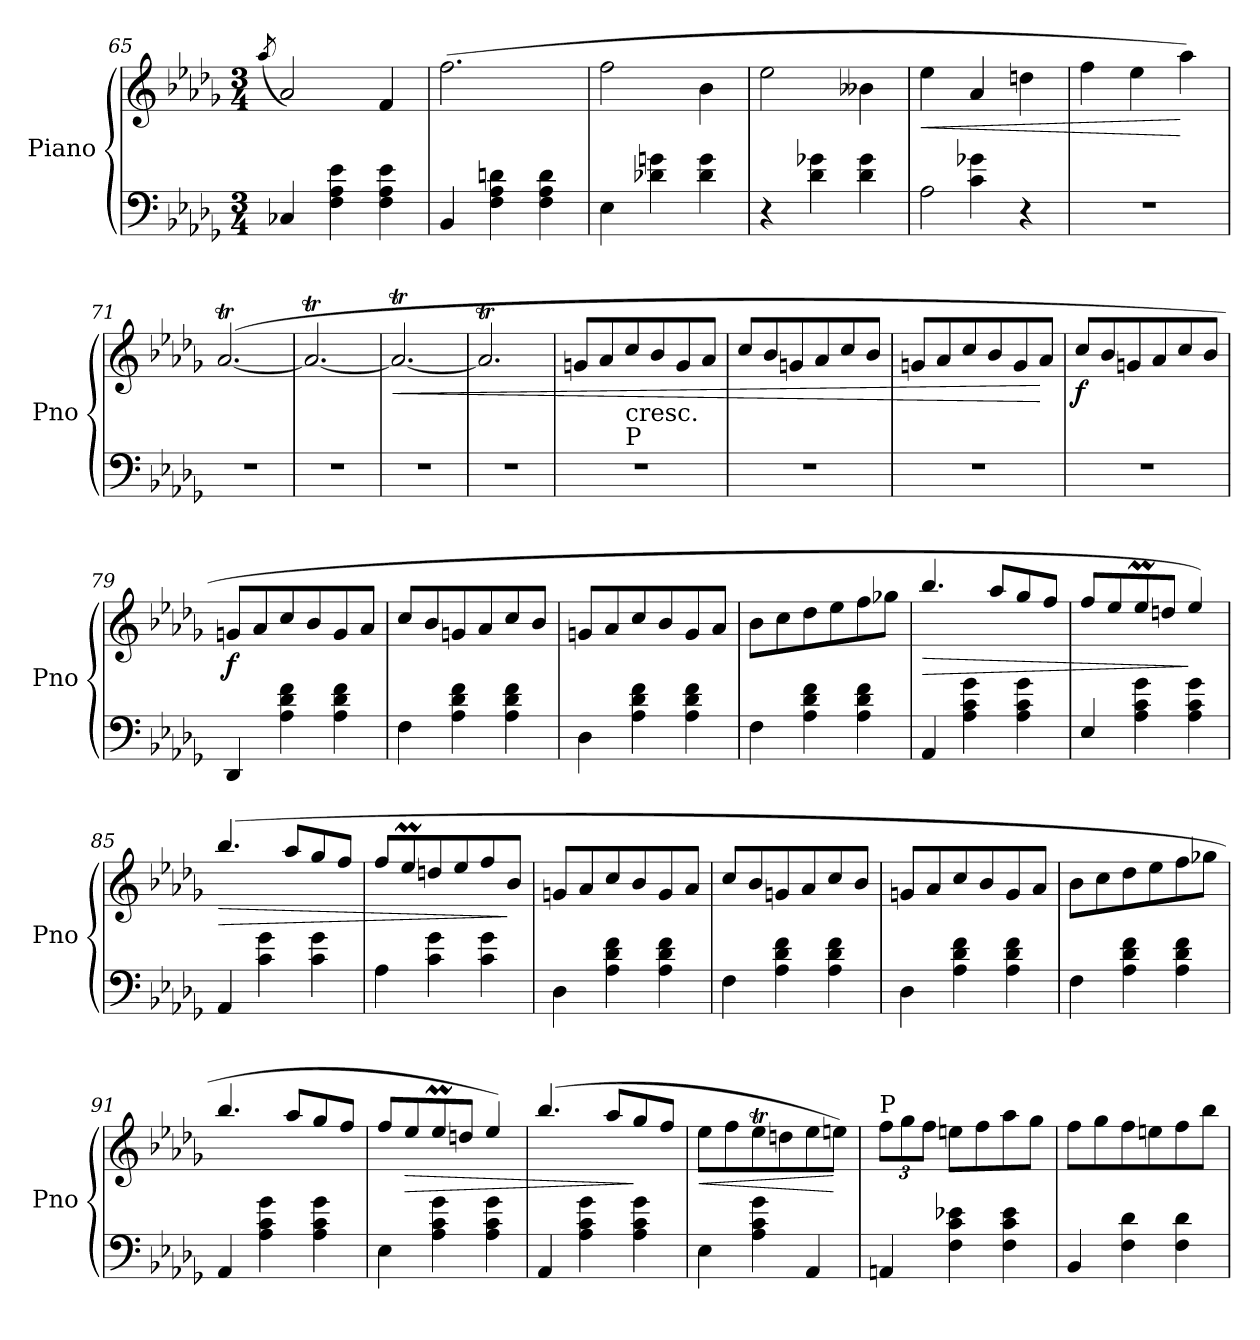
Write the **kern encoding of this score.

**kern	**kern	**dynam
*part2	*part1	*part1
*staff2	*staff1	*staff1
*I"Piano	*I"Piano	*
*I'Pno	*I'Pno	*
!!LO:PB:g=z
*clefF4	*clefG2	*
*k[b-e-a-d-g-]	*k[b-e-a-d-g-]	*
*D-:	*D-:	*
*M3/4	*M3/4	*
=65	=65	=65
.	(<8qaa-/	.
4C-X/	2a-/)	.
4F\ 4A-\ 4e-\	.	.
4F\ 4A-\ 4e-\	4f/	.
=66	=66	=66
4BB-/	(>2.ff\	.
4F\ 4A-\ 4dn\	.	.
4F\ 4A-\ 4d\	.	.
=67	=67	=67
4E-\	2ff\	.
4d-X\ 4gn\	.	.
4d-\ 4g\	4b-\	.
=68	=68	=68
4r	2ee-\	.
4d-\ 4g-X\	.	.
4d-\ 4g-\	4b--X\	.
=69	=69	=69
*^	*	*
!	!	!	!LO:HP:b
4ryy	2A-\	4ee-\	<
4c\ 4g-X\	.	4a-/	.
4ryy	4r	4ddn\	.
*v	*v	*	*
=70	=70	=70
2.r	4ff\	.
.	4ee-\	.
.	4aa-\)	[
=71	=71	=71
2.r	(>[2.a-T/	.
=72	=72	=72
2.r	2.a-T/_	.
=73	=73	=73
!	!	!LO:HP:b
2.r	2.a-T/_	<
=74	=74	=74
2.r	2.a-T/]	.
!!LO:LB:g=z
=75	=75	=75
2.r	8gn/L	.
.	8a-/	.
!	!LO:TX:b:t=cresc.	!
!	!LO:TX:b:t=P	!
.	8cc/	.
.	8b-/	.
.	8g/	.
.	8a-/J	.
=76	=76	=76
2.r	8cc/L	.
.	8b-/	.
.	8gn/	.
.	8a-/	.
.	8cc/	.
.	8b-/J	.
=77	=77	=77
2.r	8gn/L	.
.	8a-/	.
.	8cc/	.
.	8b-/	.
.	8g/	.
.	8a-/J	[
=78	=78	=78
!	!	!LO:DY:b
2.r	8cc/L	f
.	8b-/	.
.	8gn/	.
.	8a-/	.
.	8cc/	.
.	8b-/J	.
=79	=79	=79
!	!	!LO:DY:b
4DD-/	8gn/L	f
.	8a-/	.
4A-\ 4d-\ 4f\	8cc/	.
.	8b-/	.
4A-\ 4d-\ 4f\	8g/	.
.	8a-/J	.
=80	=80	=80
4F\	8cc/L	.
.	8b-/	.
4A-\ 4d-\ 4f\	8gn/	.
.	8a-/	.
4A-\ 4d-\ 4f\	8cc/	.
.	8b-/J	.
!!LO:LB:g=z
=81	=81	=81
4D-\	8gn/L	.
.	8a-/	.
4A-\ 4d-\ 4f\	8cc/	.
.	8b-/	.
4A-\ 4d-\ 4f\	8g/	.
.	8a-/J	.
=82	=82	=82
4F\	8b-\L	.
.	8cc\	.
4A-\ 4d-\ 4f\	8dd-\	.
.	8ee-\	.
4A-\ 4d-\ 4f\	8ff\	.
.	8gg-X\J	.
=83	=83	=83
!	!	!LO:HP:b
4AA-/	4.bb-/	>
4A-\ 4c\ 4g-\	.	.
.	8aa-/L	.
4A-\ 4c\ 4g-\	8gg-/	.
.	8ff/J	.
=84	=84	=84
4E-/	8ff/L	.
.	8ee-/	.
4A-\ 4c\ 4g-\	8ee-M/	.
.	8ddn/J	.
4A-\ 4c\ 4g-\	4ee-/)	]
=85	=85	=85
!	!	!LO:HP:b
4AA-/	(>4.bb-/	>
4c\ 4g-\	.	.
.	8aa-/L	.
4c\ 4g-\	8gg-/	.
.	8ff/J	.
=86	=86	=86
4A-\	8ff/L	.
.	8ee-M/	.
4c\ 4g-\	8ddn/	.
.	8ee-/	.
4c\ 4g-\	8ff/	.
.	8b-/J	]
!!LO:LB:g=z
=87	=87	=87
4D-\	8gn/L	.
.	8a-/	.
4A-\ 4d-\ 4f\	8cc/	.
.	8b-/	.
4A-\ 4d-\ 4f\	8g/	.
.	8a-/J	.
=88	=88	=88
4F\	8cc/L	.
.	8b-/	.
4A-\ 4d-\ 4f\	8gn/	.
.	8a-/	.
4A-\ 4d-\ 4f\	8cc/	.
.	8b-/J	.
=89	=89	=89
4D-\	8gn/L	.
.	8a-/	.
4A-\ 4d-\ 4f\	8cc/	.
.	8b-/	.
4A-\ 4d-\ 4f\	8g/	.
.	8a-/J	.
=90	=90	=90
4F\	8b-\L	.
.	8cc\	.
4A-\ 4d-\ 4f\	8dd-\	.
.	8ee-\	.
4A-\ 4d-\ 4f\	8ff\	.
.	8gg-X\J	.
=91	=91	=91
4AA-/	4.bb-/	.
4A-\ 4c\ 4g-\	.	.
.	8aa-/L	.
4A-\ 4c\ 4g-\	8gg-/	.
.	8ff/J	.
=92	=92	=92
4E-\	8ff/L	.
!	!	!LO:HP:b
.	8ee-/	>
4A-\ 4c\ 4g-\	8ee-M/	.
.	8ddn/J	.
4A-\ 4c\ 4g-\	4ee-/)	.
!!LO:LB:g=z
=93	=93	=93
4AA-/	(>4.bb-/	.
4A-\ 4c\ 4g-\	.	.
.	8aa-/L	.
4A-\ 4c\ 4g-\	8gg-/	]
.	8ff/J	.
=94	=94	=94
!	!	!LO:HP:b
4E-\	8ee-\L	<
.	8ff\	.
4A-\ 4c\ 4g-\	8ee-T\	.
.	8ddn\	.
4AA-/	8ee-\	.
.	8een\J)	[
=95	=95	=95
*	*Xbrackettup	*
!	!LO:TX:a:t=P	!
4AAn/	12ff\L	.
.	12gg-\	.
.	12ff\J	.
4F\ 4c\ 4e-X\	8een\L	.
.	8ff\	.
4F\ 4c\ 4e-\	8aa-\	.
.	8gg-\J	.
=96	=96	=96
4BB-/	8ff\L	.
.	8gg-\	.
4F\ 4d-\	8ff\	.
.	8een\	.
4F\ 4d-\	8ff\	.
.	8bb-\J	.
=	=	=
*-	*-	*-
